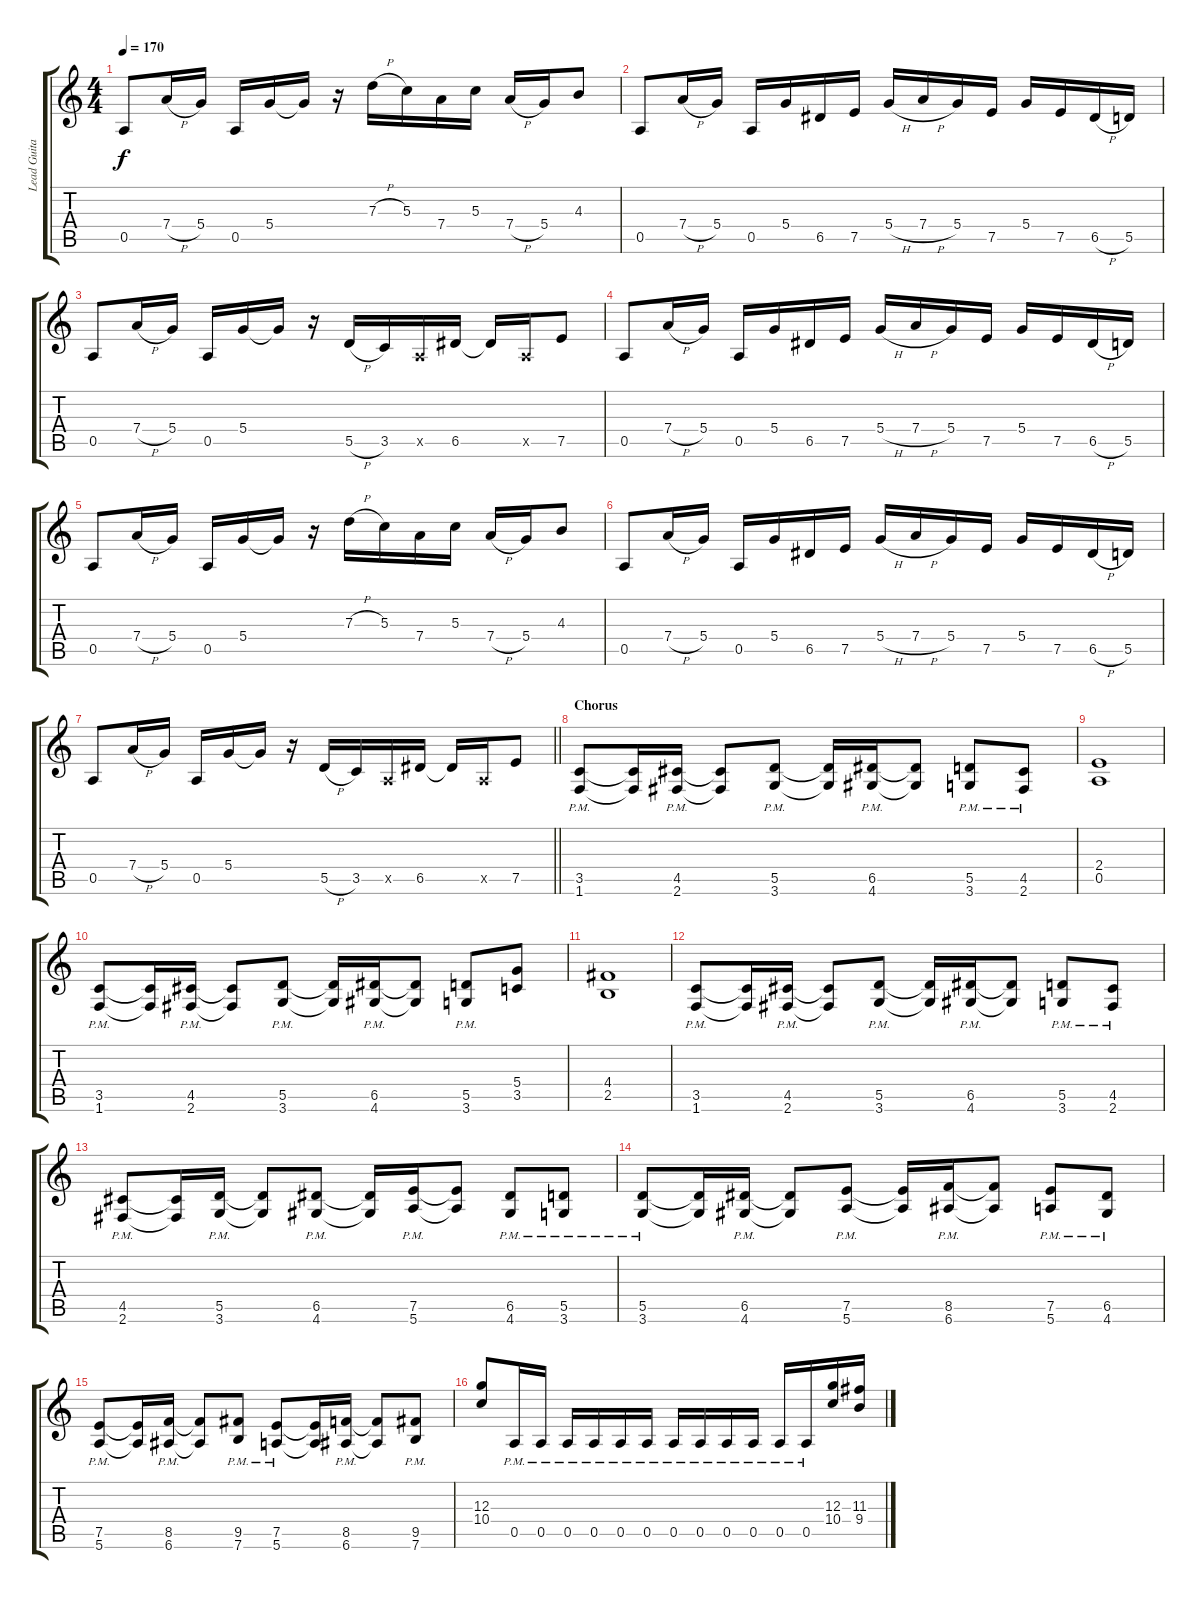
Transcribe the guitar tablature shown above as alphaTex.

\track ("Lead Guitar (Marty Friedman)" "Lead Guita") {instrument distortionguitar}
\staff {score tabs}
\tuning (E4 B3 G3 D3 A2 E2) {hide}
\ts (4 4)
\tempo 170
\clef g2
\ks c
0.5.8{dy f} 7.4{h}.16 5.4.16 0.5.16 5.4.16 5.4{t}.16 r.16 7.3{h}.16 5.3.16 7.4.16 5.3.16 7.4{h}.16 5.4.16 4.3.8 |
0.5.8 7.4{h}.16 5.4.16 0.5.16 5.4.16 6.5.16 7.5.16 5.4{h}.16 7.4{h}.16 5.4.16 7.5.16 5.4.16 7.5.16 6.5{h}.16 5.5.16 |
0.5.8 7.4{h}.16 5.4.16 0.5.16 5.4.16 5.4{t}.16 r.16 5.5{h}.16 3.5.16 0.5{x}.16 6.5.16 6.5{t}.16 0.5{x}.16 7.5.8 |
0.5.8 7.4{h}.16 5.4.16 0.5.16 5.4.16 6.5.16 7.5.16 5.4{h}.16 7.4{h}.16 5.4.16 7.5.16 5.4.16 7.5.16 6.5{h}.16 5.5.16 |
0.5.8 7.4{h}.16 5.4.16 0.5.16 5.4.16 5.4{t}.16 r.16 7.3{h}.16 5.3.16 7.4.16 5.3.16 7.4{h}.16 5.4.16 4.3.8 |
0.5.8 7.4{h}.16 5.4.16 0.5.16 5.4.16 6.5.16 7.5.16 5.4{h}.16 7.4{h}.16 5.4.16 7.5.16 5.4.16 7.5.16 6.5{h}.16 5.5.16 |
\barLineRight lightlight
0.5.8 7.4{h}.16 5.4.16 0.5.16 5.4.16 5.4{t}.16 r.16 5.5{h}.16 3.5.16 0.5{x}.16 6.5.16 6.5{t}.16 0.5{x}.16 7.5.8 |
\section ("" "Chorus")
(3.5{pm} 1.6{pm}).8 (3.5{t} 1.6{t}).16 (4.5{pm} 2.6{pm}).16 (4.5{t} 2.6{t}).8 (5.5{pm} 3.6{pm}).8 (5.5{t} 3.6{t}).16 (6.5{pm} 4.6{pm}).16 (6.5{t} 4.6{t}).8 (5.5{pm} 3.6{pm}).8 (4.5{pm} 2.6{pm}).8 |
(2.4 0.5).1 |
(3.5{pm} 1.6{pm}).8 (3.5{t} 1.6{t}).16 (4.5{pm} 2.6{pm}).16 (4.5{t} 2.6{t}).8 (5.5{pm} 3.6{pm}).8 (5.5{t} 3.6{t}).16 (6.5{pm} 4.6{pm}).16 (6.5{t} 4.6{t}).8 (5.5{pm} 3.6{pm}).8 (5.4 3.5).8 |
(4.4 2.5).1 |
(3.5{pm} 1.6{pm}).8 (3.5{t} 1.6{t}).16 (4.5{pm} 2.6{pm}).16 (4.5{t} 2.6{t}).8 (5.5{pm} 3.6{pm}).8 (5.5{t} 3.6{t}).16 (6.5{pm} 4.6{pm}).16 (6.5{t} 4.6{t}).8 (5.5{pm} 3.6{pm}).8 (4.5{pm} 2.6{pm}).8 |
(4.5{pm} 2.6{pm}).8 (4.5{t} 2.6{t}).16 (5.5{pm} 3.6{pm}).16 (5.5{t} 3.6{t}).8 (6.5{pm} 4.6{pm}).8 (6.5{t} 4.6{t}).16 (7.5{pm} 5.6{pm}).16 (7.5{t} 5.6{t}).8 (6.5{pm} 4.6{pm}).8 (5.5{pm} 3.6{pm}).8 |
(5.5{pm} 3.6{pm}).8 (5.5{t} 3.6{t}).16 (6.5{pm} 4.6{pm}).16 (6.5{t} 4.6{t}).8 (7.5{pm} 5.6{pm}).8 (7.5{t} 5.6{t}).16 (8.5{pm} 6.6{pm}).16 (8.5{t} 6.6{t}).8 (7.5{pm} 5.6{pm}).8 (6.5{pm} 4.6{pm}).8 |
(7.5{pm} 5.6{pm}).8 (7.5{t} 5.6{t}).16 (8.5{pm} 6.6{pm}).16 (8.5{t} 6.6{t}).8 (9.5{pm} 7.6{pm}).8 (7.5{pm} 5.6{pm}).8 (7.5{t} 5.6{t}).16 (8.5{pm} 6.6{pm}).16 (8.5{t} 6.6{t}).8 (9.5{pm} 7.6{pm}).8 |
(12.3 10.4).8 0.5{pm}.16 0.5{pm}.16 0.5{pm}.16 0.5{pm}.16 0.5{pm}.16 0.5{pm}.16 0.5{pm}.16 0.5{pm}.16 0.5{pm}.16 0.5{pm}.16 0.5{pm}.16 0.5{pm}.16 (12.3 10.4).16 (11.3 9.4).16
